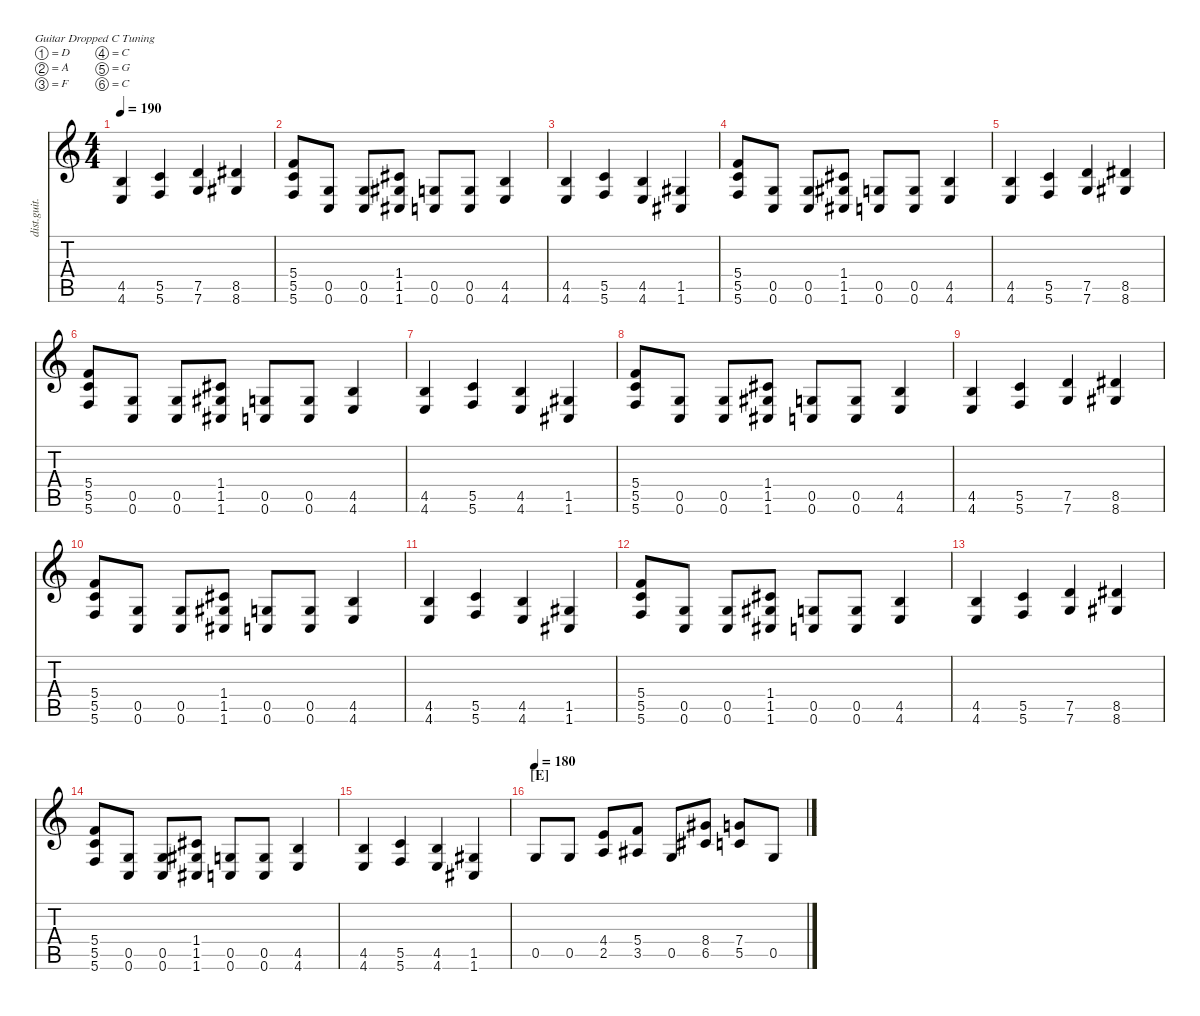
\defaultSystemsLayout 4
\hideDynamics
\bracketExtendMode nobrackets
\otherSystemsTrackNameOrientation horizontal
\track ("Distortion Guitar" "dist.guit.") {instrument distortionguitar}
\staff {score tabs}
\tuning (D4 A3 F3 C3 G2 C2)
\ts (4 4)
\tempo 190
\clef g2
\ks c
(4.6 4.5).4{dy mf beam Up} (5.6 5.5).4{beam Up} (7.6 7.5).4{beam Up} (8.6{acc #} 8.5{acc #}).4{beam Up} |
(5.6 5.5 5.4).8{beam Up} (0.6 0.5).8{beam Up} (0.5 0.6).8{beam Up} (1.6{acc #} 1.5{acc #} 1.4{acc #}).8{beam Up} (0.6 0.5).8{beam Up} (0.6 0.5).8{beam Up} (4.5 4.6).4{beam Up} |
(4.6 4.5).4{beam Up} (5.5 5.6).4{beam Up} (4.6 4.5).4{beam Up} (1.5{acc #} 1.6{acc #}).4{beam Up} |
(5.6 5.5 5.4).8{beam Up} (0.6 0.5).8{beam Up} (0.5 0.6).8{beam Up} (1.6{acc #} 1.5{acc #} 1.4{acc #}).8{beam Up} (0.6 0.5).8{beam Up} (0.6 0.5).8{beam Up} (4.5 4.6).4{beam Up} |
(4.6 4.5).4{beam Up} (5.6 5.5).4{beam Up} (7.6 7.5).4{beam Up} (8.6{acc #} 8.5{acc #}).4{beam Up} |
(5.6 5.5 5.4).8{beam Up} (0.6 0.5).8{beam Up} (0.5 0.6).8{beam Up} (1.6{acc #} 1.5{acc #} 1.4{acc #}).8{beam Up} (0.6 0.5).8{beam Up} (0.6 0.5).8{beam Up} (4.5 4.6).4{beam Up} |
(4.6 4.5).4{beam Up} (5.5 5.6).4{beam Up} (4.6 4.5).4{beam Up} (1.5{acc #} 1.6{acc #}).4{beam Up} |
(5.6 5.5 5.4).8{beam Up} (0.6 0.5).8{beam Up} (0.5 0.6).8{beam Up} (1.6{acc #} 1.5{acc #} 1.4{acc #}).8{beam Up} (0.6 0.5).8{beam Up} (0.6 0.5).8{beam Up} (4.5 4.6).4{beam Up} |
(4.6 4.5).4{beam Up} (5.6 5.5).4{beam Up} (7.6 7.5).4{beam Up} (8.6{acc #} 8.5{acc #}).4{beam Up} |
(5.6 5.5 5.4).8{beam Up} (0.6 0.5).8{beam Up} (0.5 0.6).8{beam Up} (1.6{acc #} 1.5{acc #} 1.4{acc #}).8{beam Up} (0.6 0.5).8{beam Up} (0.6 0.5).8{beam Up} (4.5 4.6).4{beam Up} |
(4.6 4.5).4{beam Up} (5.5 5.6).4{beam Up} (4.6 4.5).4{beam Up} (1.5{acc #} 1.6{acc #}).4{beam Up} |
(5.6 5.5 5.4).8{beam Up} (0.6 0.5).8{beam Up} (0.5 0.6).8{beam Up} (1.6{acc #} 1.5{acc #} 1.4{acc #}).8{beam Up} (0.6 0.5).8{beam Up} (0.6 0.5).8{beam Up} (4.5 4.6).4{beam Up} |
(4.6 4.5).4{beam Up} (5.6 5.5).4{beam Up} (7.6 7.5).4{beam Up} (8.6{acc #} 8.5{acc #}).4{beam Up} |
(5.6 5.5 5.4).8{beam Up} (0.6 0.5).8{beam Up} (0.5 0.6).8{beam Up} (1.6{acc #} 1.5{acc #} 1.4{acc #}).8{beam Up} (0.6 0.5).8{beam Up} (0.6 0.5).8{beam Up} (4.5 4.6).4{beam Up} |
(4.6 4.5).4{beam Up} (5.5 5.6).4{beam Up} (4.6 4.5).4{beam Up} (1.5{acc #} 1.6{acc #}).4{beam Up} |
\section ("E" "")
\tempo 180
0.5.8{dy fff beam Up} 0.5.8{beam Up} (2.5 4.4).8{beam Up} (3.5{acc #} 5.4).8{beam Up} 0.5.8{beam Up} (6.5{acc #} 8.4{acc #}).8{beam Up} (5.5 7.4).8{beam Up} 0.5.8{beam Up}
